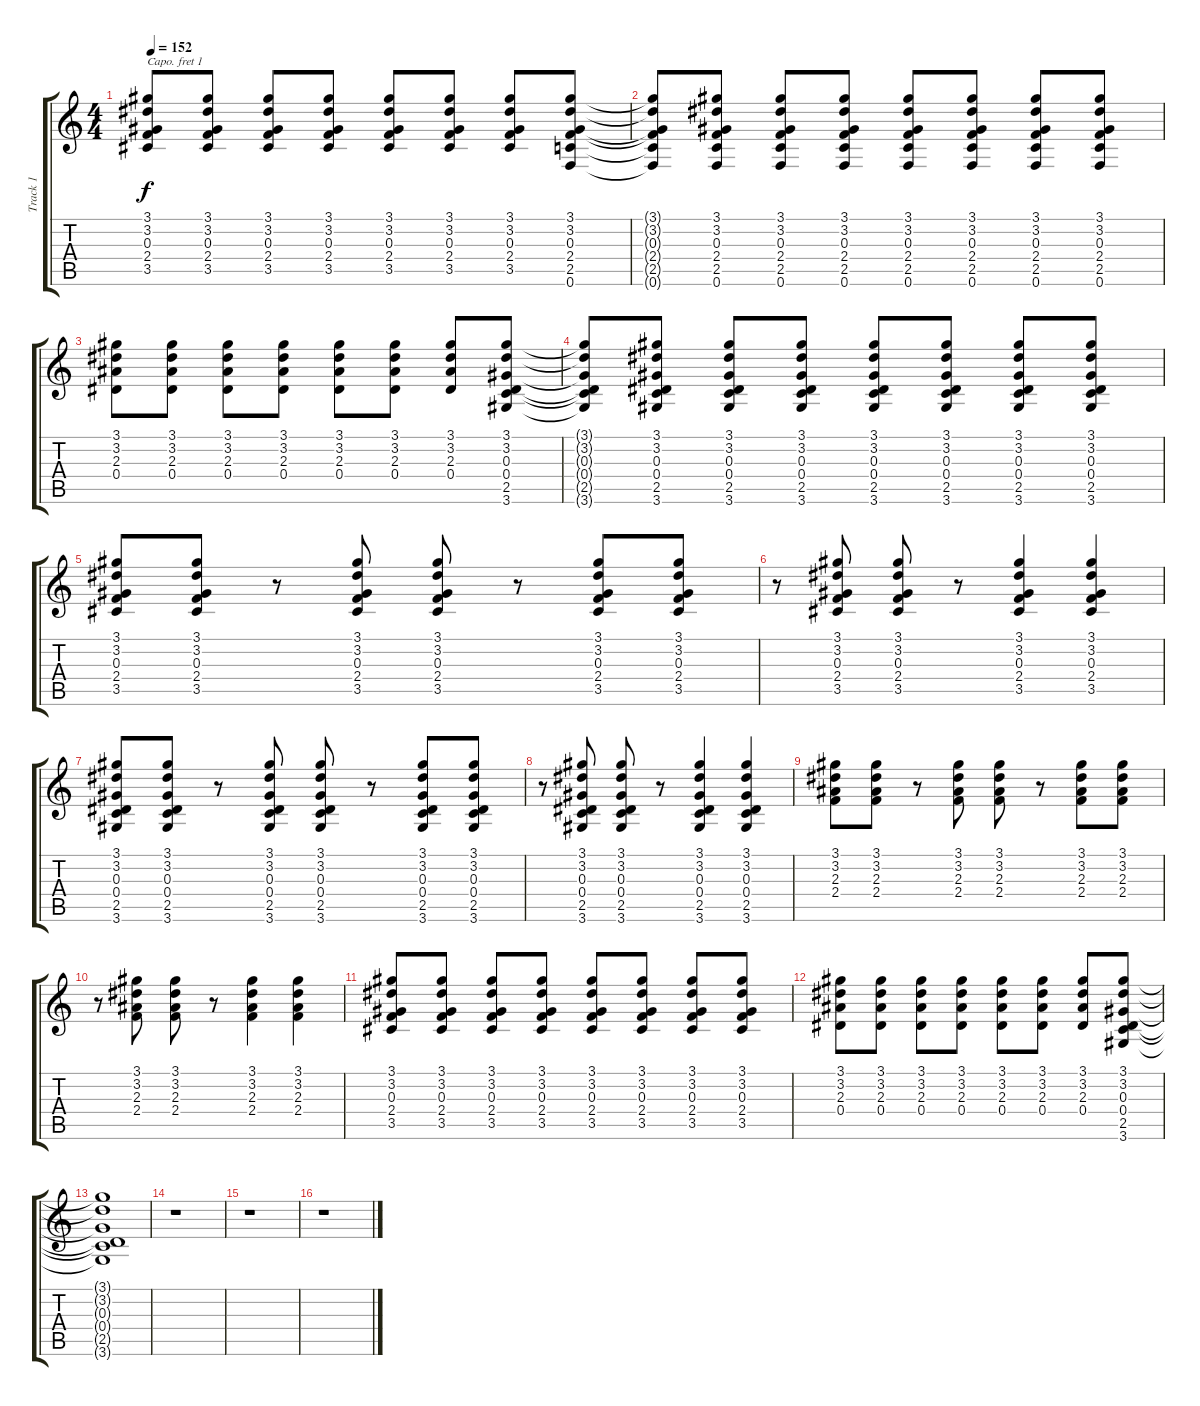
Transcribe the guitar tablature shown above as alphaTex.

\track ("Track 1" "Track 1") {instrument electricguitarclean}
\staff {score tabs}
\capo 1
\tuning (E4 B3 G3 D3 A2 E2) {hide}
\ts (4 4)
\tempo 152
\clef g2
\ks c
(3.1 3.2 0.3 2.4 3.5).8{dy f} (3.1 3.2 0.3 2.4 3.5).8 (3.1 3.2 0.3 2.4 3.5).8 (3.1 3.2 0.3 2.4 3.5).8 (3.1 3.2 0.3 2.4 3.5).8 (3.1 3.2 0.3 2.4 3.5).8 (3.1 3.2 0.3 2.4 3.5).8 (3.1 3.2 0.3 2.4 2.5 0.6).8 |
(3.1{t} 3.2{t} 0.3{t} 2.4{t} 2.5{t} 0.6{t}).8 (3.1 3.2 0.3 2.4 2.5 0.6).8 (3.1 3.2 0.3 2.4 2.5 0.6).8 (3.1 3.2 0.3 2.4 2.5 0.6).8 (3.1 3.2 0.3 2.4 2.5 0.6).8 (3.1 3.2 0.3 2.4 2.5 0.6).8 (3.1 3.2 0.3 2.4 2.5 0.6).8 (3.1 3.2 0.3 2.4 2.5 0.6).8 |
(3.1 3.2 2.3 0.4).8 (3.1 3.2 2.3 0.4).8 (3.1 3.2 2.3 0.4).8 (3.1 3.2 2.3 0.4).8 (3.1 3.2 2.3 0.4).8 (3.1 3.2 2.3 0.4).8 (3.1 3.2 2.3 0.4).8 (3.1 3.2 0.3 0.4 2.5 3.6).8 |
(3.1{t} 3.2{t} 0.3{t} 0.4{t} 2.5{t} 3.6{t}).8 (3.1 3.2 0.3 0.4 2.5 3.6).8 (3.1 3.2 0.3 0.4 2.5 3.6).8 (3.1 3.2 0.3 0.4 2.5 3.6).8 (3.1 3.2 0.3 0.4 2.5 3.6).8 (3.1 3.2 0.3 0.4 2.5 3.6).8 (3.1 3.2 0.3 0.4 2.5 3.6).8 (3.1 3.2 0.3 0.4 2.5 3.6).8 |
(3.1 3.2 0.3 2.4 3.5).8 (3.1 3.2 0.3 2.4 3.5).8 r.8 (3.1 3.2 0.3 2.4 3.5).8 (3.1 3.2 0.3 2.4 3.5).8 r.8 (3.1 3.2 0.3 2.4 3.5).8 (3.1 3.2 0.3 2.4 3.5).8 |
r.8 (3.1 3.2 0.3 2.4 3.5).8 (3.1 3.2 0.3 2.4 3.5).8 r.8 (3.1 3.2 0.3 2.4 3.5).4 (3.1 3.2 0.3 2.4 3.5).4 |
(3.1 3.2 0.3 0.4 2.5 3.6).8 (3.1 3.2 0.3 0.4 2.5 3.6).8 r.8 (3.1 3.2 0.3 0.4 2.5 3.6).8 (3.1 3.2 0.3 0.4 2.5 3.6).8 r.8 (3.1 3.2 0.3 0.4 2.5 3.6).8 (3.1 3.2 0.3 0.4 2.5 3.6).8 |
r.8 (3.1 3.2 0.3 0.4 2.5 3.6).8 (3.1 3.2 0.3 0.4 2.5 3.6).8 r.8 (3.1 3.2 0.3 0.4 2.5 3.6).4 (3.1 3.2 0.3 0.4 2.5 3.6).4 |
(3.1 3.2 2.3 2.4).8 (3.1 3.2 2.3 2.4).8 r.8 (3.1 3.2 2.3 2.4).8 (3.1 3.2 2.3 2.4).8 r.8 (3.1 3.2 2.3 2.4).8 (3.1 3.2 2.3 2.4).8 |
r.8 (3.1 3.2 2.3 2.4).8 (3.1 3.2 2.3 2.4).8 r.8 (3.1 3.2 2.3 2.4).4 (3.1 3.2 2.3 2.4).4 |
(3.1 3.2 0.3 2.4 3.5).8 (3.1 3.2 0.3 2.4 3.5).8 (3.1 3.2 0.3 2.4 3.5).8 (3.1 3.2 0.3 2.4 3.5).8 (3.1 3.2 0.3 2.4 3.5).8 (3.1 3.2 0.3 2.4 3.5).8 (3.1 3.2 0.3 2.4 3.5).8 (3.1 3.2 0.3 2.4 3.5).8 |
(3.1 3.2 2.3 0.4).8 (3.1 3.2 2.3 0.4).8 (3.1 3.2 2.3 0.4).8 (3.1 3.2 2.3 0.4).8 (3.1 3.2 2.3 0.4).8 (3.1 3.2 2.3 0.4).8 (3.1 3.2 2.3 0.4).8 (3.1 3.2 0.3 0.4 2.5 3.6).8 |
(3.1{t} 3.2{t} 0.3{t} 0.4{t} 2.5{t} 3.6{t}).1 |
r.1 |
r.1 |
r.1
